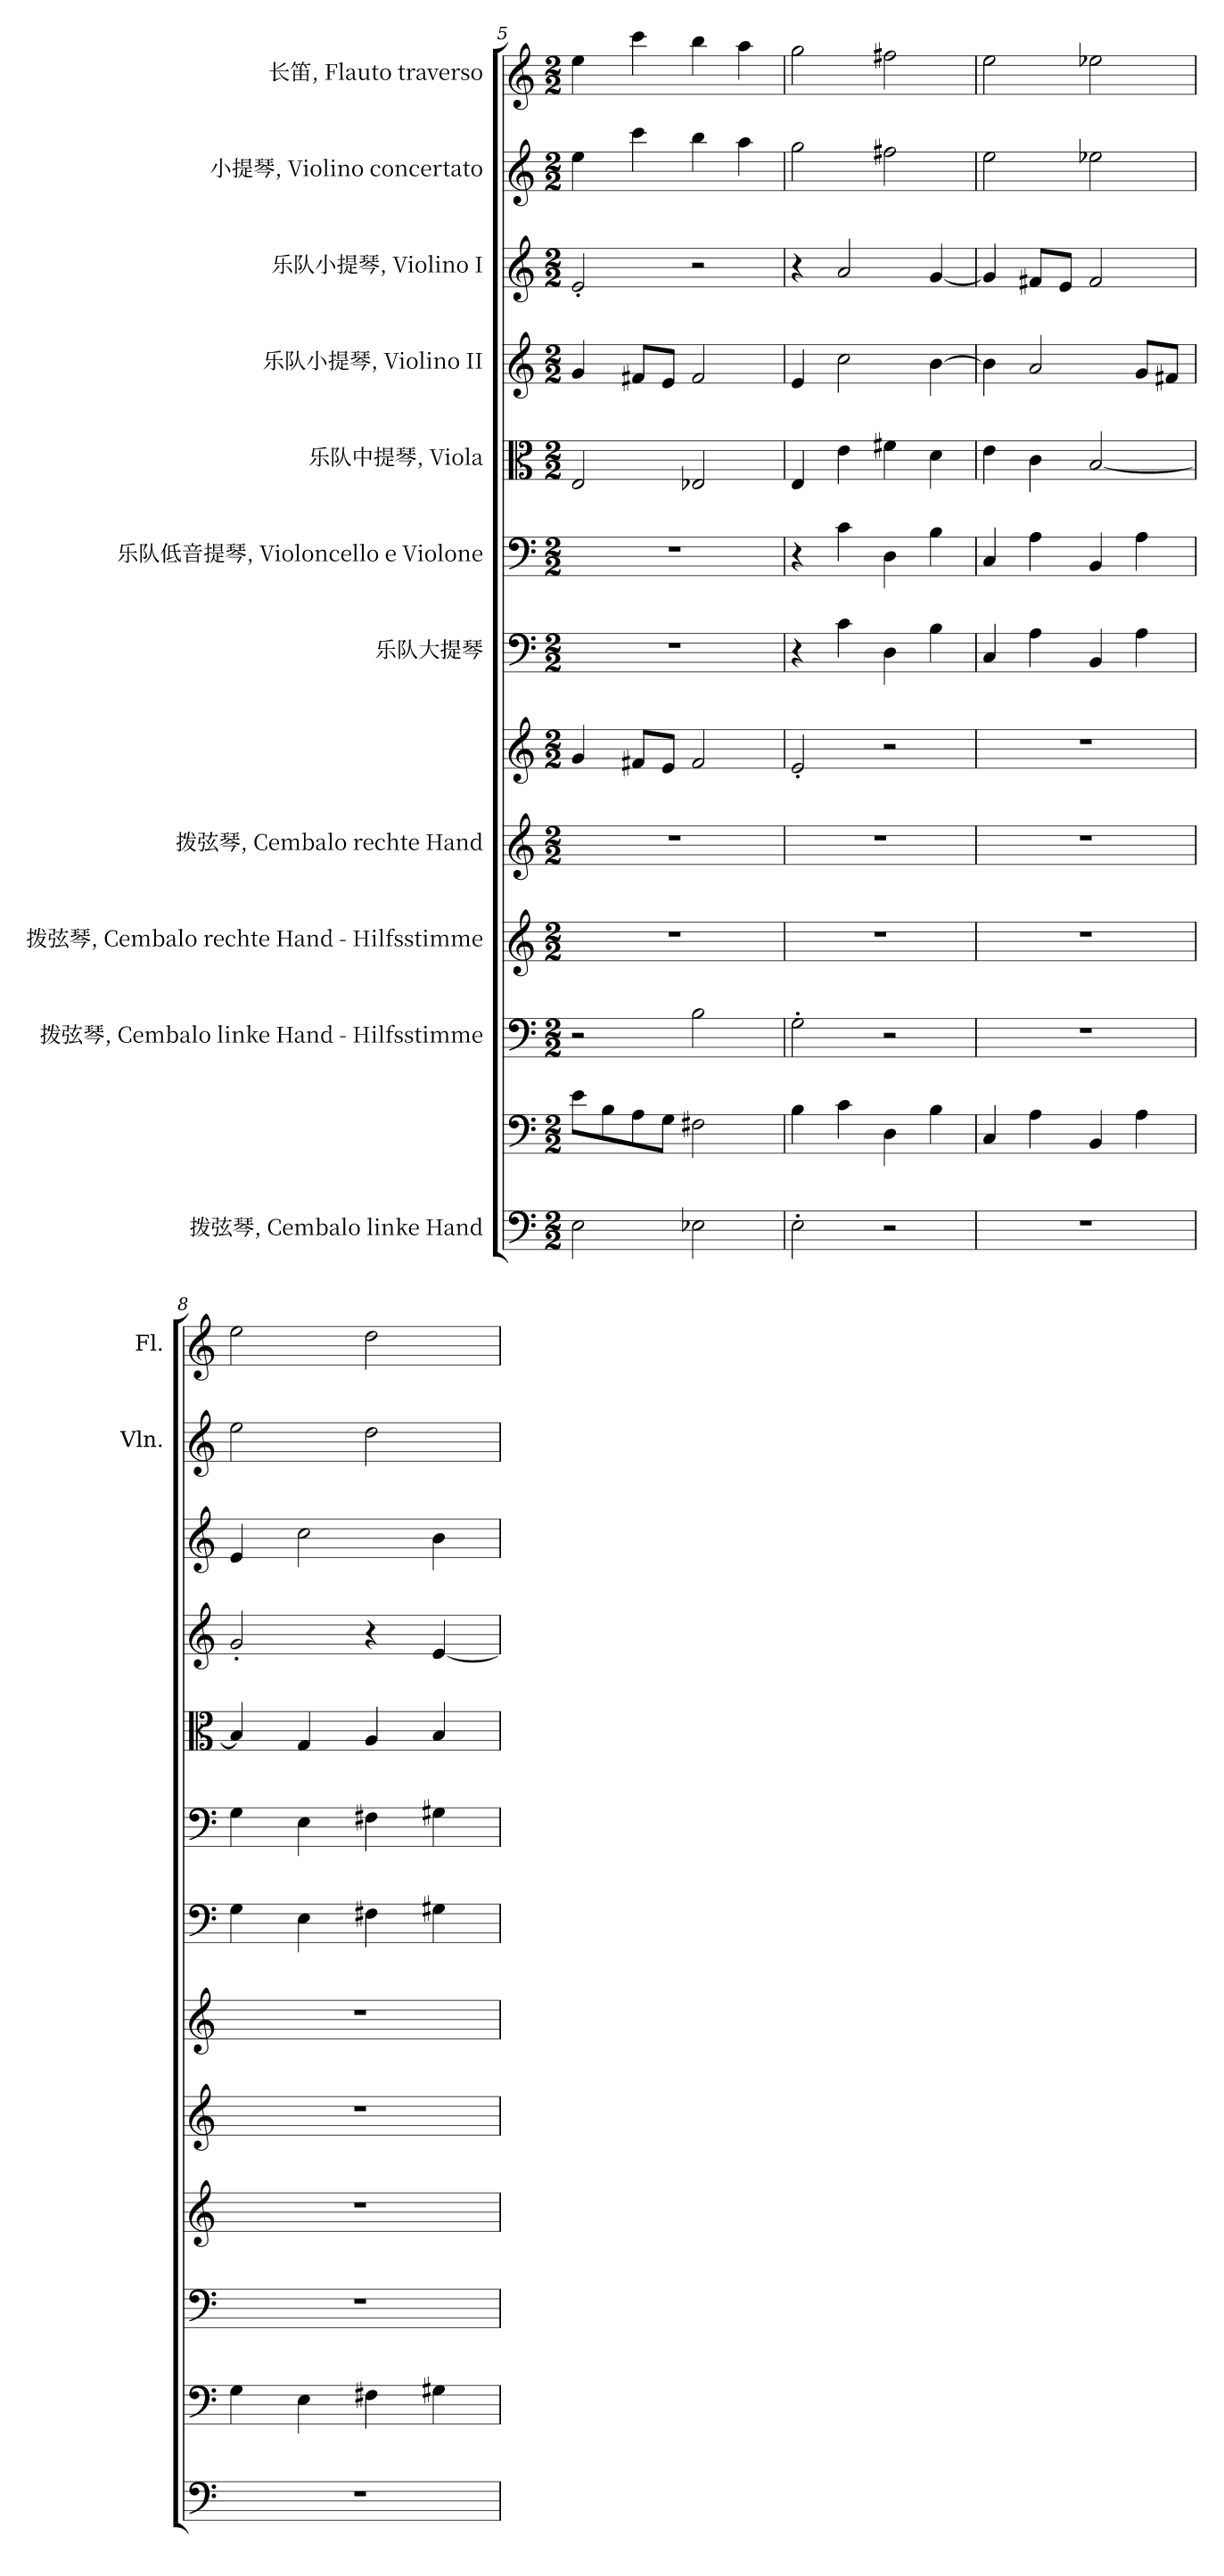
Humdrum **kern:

**kern	**kern	**kern	**kern	**kern	**kern	**kern	**kern	**kern	**kern	**kern	**kern	**kern
*part11	*part11	*part10	*part9	*part8	*part8	*part7	*part6	*part5	*part4	*part3	*part2	*part1
*staff13	*staff12	*staff11	*staff10	*staff9	*staff8	*staff7	*staff6	*staff5	*staff4	*staff3	*staff2	*staff1
*I"拨弦琴, Cembalo linke Hand	*	*I"拨弦琴, Cembalo linke Hand - Hilfsstimme	*I"拨弦琴, Cembalo rechte Hand - Hilfsstimme	*I"拨弦琴, Cembalo rechte Hand	*	*I"乐队大提琴	*I"乐队低音提琴, Violoncello e Violone	*I"乐队中提琴, Viola	*I"乐队小提琴, Violino II	*I"乐队小提琴, Violino I	*I"小提琴, Violino concertato	*I"长笛, Flauto traverso
*	*	*	*	*	*	*	*	*	*	*	*I'Vln.	*I'Fl.
*clefF4	*clefF4	*clefF4	*clefG2	*clefG2	*clefG2	*clefF4	*clefF4	*clefC3	*clefG2	*clefG2	*clefG2	*clefG2
*	*	*	*	*	*	*	*ITrd7c12	*	*	*	*	*
*k[]	*k[]	*k[]	*k[]	*k[]	*k[]	*k[]	*k[]	*k[]	*k[]	*k[]	*k[]	*k[]
*M2/2	*M2/2	*M2/2	*M2/2	*M2/2	*M2/2	*M2/2	*M2/2	*M2/2	*M2/2	*M2/2	*M2/2	*M2/2
=5	=5	=5	=5	=5	=5	=5	=5	=5	=5	=5	=5	=5
2E\	8e\L	2r	1r	1r	4g/	1r	1r	2E/	4g/	2e'/	4ee\	4ee\
.	8B\	.	.	.	.	.	.	.	.	.	.	.
.	8A\	.	.	.	8f#X/L	.	.	.	8f#X/L	.	4ccc\	4ccc\
.	8G\J	.	.	.	8e/J	.	.	.	8e/J	.	.	.
2E-X\	2F#X\	2B\	.	.	2f#/	.	.	2E-X/	2f#/	2r	4bb\	4bb\
.	.	.	.	.	.	.	.	.	.	.	4aa\	4aa\
=6	=6	=6	=6	=6	=6	=6	=6	=6	=6	=6	=6	=6
2E'\	4B\	2G'\	1r	1r	2e'/	4r	4r	4E/	4e/	4r	2gg\	2gg\
.	4c\	.	.	.	.	4c\	4C\	4e\	2cc\	2a/	.	.
2r	4D\	2r	.	.	2r	4D\	4DD\	4f#X\	.	.	2ff#X\	2ff#X\
.	4B\	.	.	.	.	4B\	4BB\	4d\	[4b\	[4g/	.	.
=7	=7	=7	=7	=7	=7	=7	=7	=7	=7	=7	=7	=7
1r	4C/	1r	1r	1r	1r	4C/	4CC/	4e\	4b\]	4g/]	2ee\	2ee\
.	4A\	.	.	.	.	4A\	4AA\	4c\	2a/	8f#X/L	.	.
.	.	.	.	.	.	.	.	.	.	8e/J	.	.
.	4BB/	.	.	.	.	4BB/	4BBB/	[2B/	.	2f#/	2ee-X\	2ee-X\
.	4A\	.	.	.	.	4A\	4AA\	.	8g/L	.	.	.
.	.	.	.	.	.	.	.	.	8f#X/J	.	.	.
=8	=8	=8	=8	=8	=8	=8	=8	=8	=8	=8	=8	=8
1r	4G\	1r	1r	1r	1r	4G\	4GG\	4B/]	2g'/	4e/	2ee\	2ee\
.	4E\	.	.	.	.	4E\	4EE\	4G/	.	2cc\	.	.
.	4F#X\	.	.	.	.	4F#X\	4FF#X\	4A/	4r	.	2dd\	2dd\
.	4G#X\	.	.	.	.	4G#X\	4GG#X\	4B/	[4e/	4b\	.	.
=	=	=	=	=	=	=	=	=	=	=	=	=
*-	*-	*-	*-	*-	*-	*-	*-	*-	*-	*-	*-	*-
